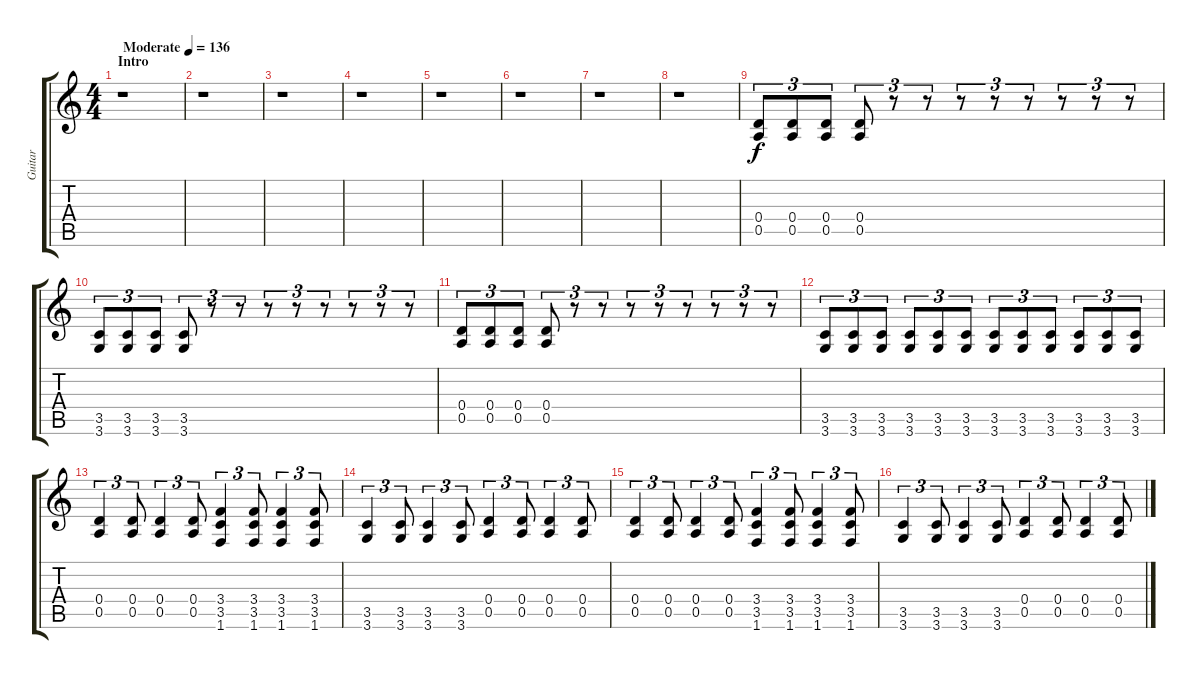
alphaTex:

\track ("Guitar" "Guitar") {instrument distortionguitar}
\staff {score tabs}
\tuning (E4 B3 G3 D3 A2 E2) {hide}
\ts (4 4)
\section ("" "Intro")
\tempo (136 "Moderate")
\clef g2
\ks c
r.1{dy f instrument distortionguitar} |
r.1 |
r.1 |
r.1 |
r.1 |
r.1 |
r.1 |
r.1 |
(0.4 0.5).8{tu (3 2)} (0.4 0.5).8{tu (3 2)} (0.4 0.5).8{tu (3 2)} (0.4 0.5).8{tu (3 2)} r.8{tu (3 2)} r.8{tu (3 2)} r.8{tu (3 2)} r.8{tu (3 2)} r.8{tu (3 2)} r.8{tu (3 2)} r.8{tu (3 2)} r.8{tu (3 2)} |
(3.5 3.6).8{tu (3 2)} (3.5 3.6).8{tu (3 2)} (3.5 3.6).8{tu (3 2)} (3.5 3.6).8{tu (3 2)} r.8{tu (3 2)} r.8{tu (3 2)} r.8{tu (3 2)} r.8{tu (3 2)} r.8{tu (3 2)} r.8{tu (3 2)} r.8{tu (3 2)} r.8{tu (3 2)} |
(0.4 0.5).8{tu (3 2)} (0.4 0.5).8{tu (3 2)} (0.4 0.5).8{tu (3 2)} (0.4 0.5).8{tu (3 2)} r.8{tu (3 2)} r.8{tu (3 2)} r.8{tu (3 2)} r.8{tu (3 2)} r.8{tu (3 2)} r.8{tu (3 2)} r.8{tu (3 2)} r.8{tu (3 2)} |
(3.5 3.6).8{tu (3 2)} (3.5 3.6).8{tu (3 2)} (3.5 3.6).8{tu (3 2)} (3.5 3.6).8{tu (3 2)} (3.5 3.6).8{tu (3 2)} (3.5 3.6).8{tu (3 2)} (3.5 3.6).8{tu (3 2)} (3.5 3.6).8{tu (3 2)} (3.5 3.6).8{tu (3 2)} (3.5 3.6).8{tu (3 2)} (3.5 3.6).8{tu (3 2)} (3.5 3.6).8{tu (3 2)} |
(0.4 0.5).4{tu (3 2)} (0.4 0.5).8{tu (3 2)} (0.4 0.5).4{tu (3 2)} (0.4 0.5).8{tu (3 2)} (3.4 3.5 1.6).4{tu (3 2)} (3.4 3.5 1.6).8{tu (3 2)} (3.4 3.5 1.6).4{tu (3 2)} (3.4 3.5 1.6).8{tu (3 2)} |
(3.5 3.6).4{tu (3 2)} (3.5 3.6).8{tu (3 2)} (3.5 3.6).4{tu (3 2)} (3.5 3.6).8{tu (3 2)} (0.4 0.5).4{tu (3 2)} (0.4 0.5).8{tu (3 2)} (0.4 0.5).4{tu (3 2)} (0.4 0.5).8{tu (3 2)} |
(0.4 0.5).4{tu (3 2)} (0.4 0.5).8{tu (3 2)} (0.4 0.5).4{tu (3 2)} (0.4 0.5).8{tu (3 2)} (3.4 3.5 1.6).4{tu (3 2)} (3.4 3.5 1.6).8{tu (3 2)} (3.4 3.5 1.6).4{tu (3 2)} (3.4 3.5 1.6).8{tu (3 2)} |
(3.5 3.6).4{tu (3 2)} (3.5 3.6).8{tu (3 2)} (3.5 3.6).4{tu (3 2)} (3.5 3.6).8{tu (3 2)} (0.4 0.5).4{tu (3 2)} (0.4 0.5).8{tu (3 2)} (0.4 0.5).4{tu (3 2)} (0.4 0.5).8{tu (3 2)}
